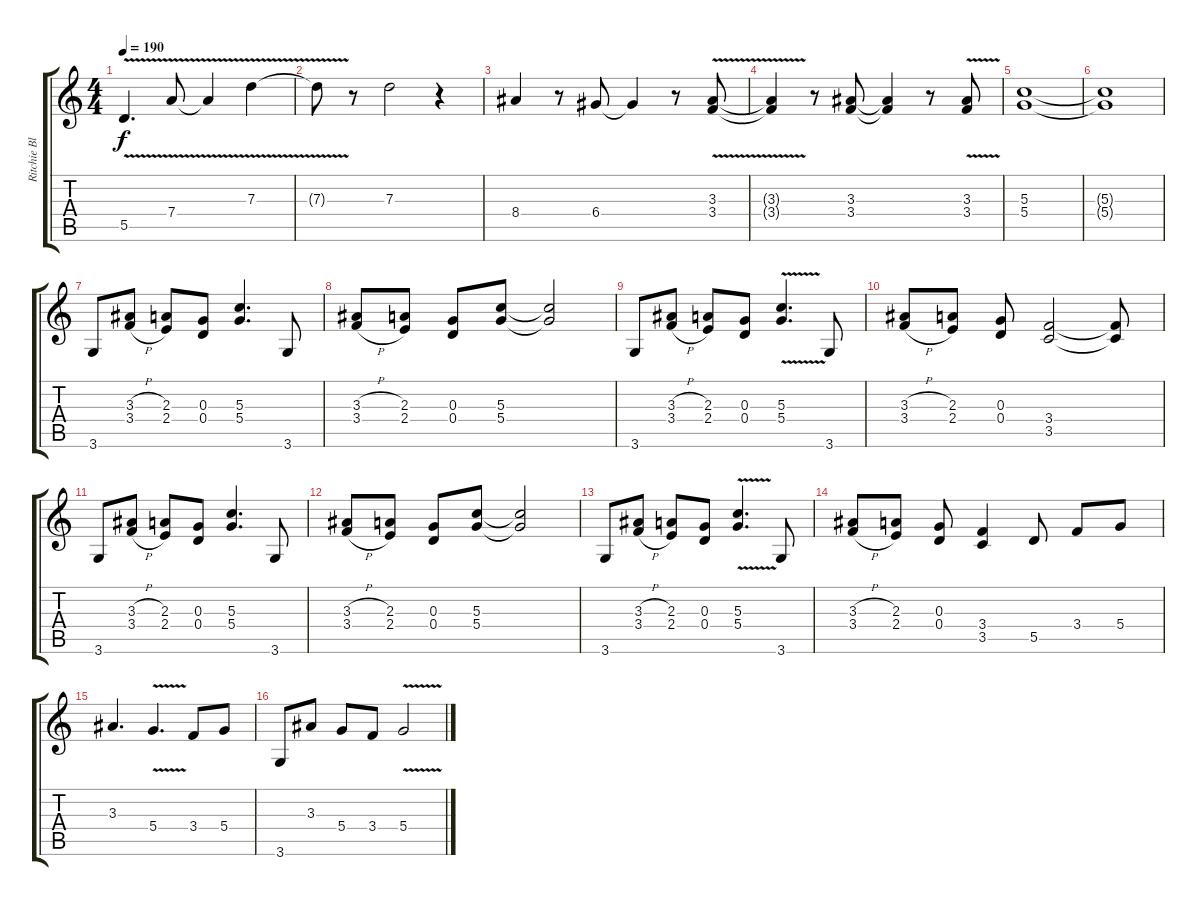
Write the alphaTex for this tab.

\track ("Ritchie Blackmore" "Ritchie Bl") {instrument overdrivenguitar}
\staff {score tabs}
\tuning (E4 B3 G3 D3 A2 E2) {hide}
\ts (4 4)
\tempo 190
\clef g2
\ks c
5.5{v}.4{d dy f} 7.4{v}.8 7.4{t}.4 7.3{v}.4 |
7.3{t}.8 r.8 7.3.2 r.4 |
8.4.4 r.8 6.4.8 6.4{t}.4 r.8 (3.3{v} 3.4{v}).8 |
(3.3{t} 3.4{t}).4 r.8 (3.3 3.4).8 (3.3{t} 3.4{t}).4 r.8 (3.3{v} 3.4{v}).8 |
(5.3 5.4).1 |
(5.3{t} 5.4{t}).1 |
3.6.8 (3.3{h} 3.4{h}).8 (2.3 2.4).8 (0.3 0.4).8 (5.3 5.4).4{d} 3.6.8 |
(3.3{h} 3.4{h}).8 (2.3 2.4).8 (0.3 0.4).8 (5.3 5.4).8 (5.3{t} 5.4{t}).2 |
3.6.8 (3.3{h} 3.4{h}).8 (2.3 2.4).8 (0.3 0.4).8 (5.3{v} 5.4{v}).4{d} 3.6.8 |
(3.3{h} 3.4{h}).8 (2.3 2.4).8 (0.3 0.4).8 (3.4 3.5).2 (3.4{t} 3.5{t}).8 |
3.6.8 (3.3{h} 3.4{h}).8 (2.3 2.4).8 (0.3 0.4).8 (5.3 5.4).4{d} 3.6.8 |
(3.3{h} 3.4{h}).8 (2.3 2.4).8 (0.3 0.4).8 (5.3 5.4).8 (5.3{t} 5.4{t}).2 |
3.6.8 (3.3{h} 3.4{h}).8 (2.3 2.4).8 (0.3 0.4).8 (5.3{v} 5.4{v}).4{d} 3.6.8 |
(3.3{h} 3.4{h}).8 (2.3 2.4).8 (0.3 0.4).8 (3.4 3.5).4 5.5.8 3.4.8 5.4.8 |
3.3.4{d} 5.4{v}.4{d} 3.4.8 5.4.8 |
3.6.8 3.3.8 5.4.8 3.4.8 5.4{v}.2
